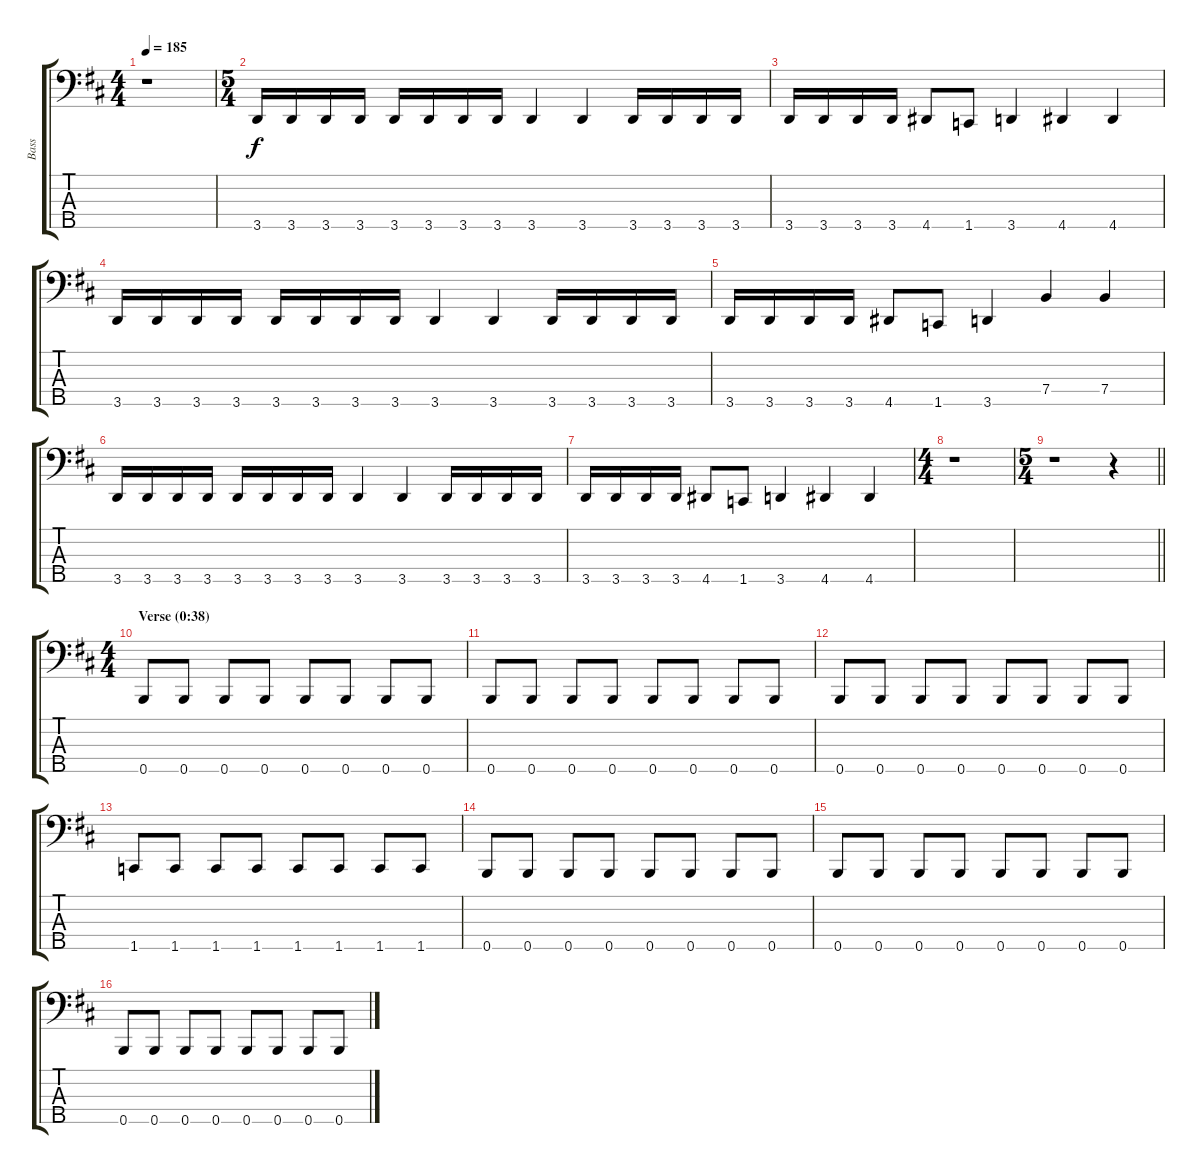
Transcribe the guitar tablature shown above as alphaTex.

\track ("Bass" "Bass") {instrument electricbassfinger}
\staff {score tabs}
\tuning (G2 D2 A1 E1 B0) {hide}
\ts (4 4)
\tempo 185
\clef f4
\ks bminor
r.1{dy f} |
\ts (5 4)
3.5.16 3.5.16 3.5.16 3.5.16 3.5.16 3.5.16 3.5.16 3.5.16 3.5.4 3.5.4 3.5.16 3.5.16 3.5.16 3.5.16 |
3.5.16 3.5.16 3.5.16 3.5.16 4.5.8 1.5.8 3.5.4 4.5.4 4.5.4 |
3.5.16 3.5.16 3.5.16 3.5.16 3.5.16 3.5.16 3.5.16 3.5.16 3.5.4 3.5.4 3.5.16 3.5.16 3.5.16 3.5.16 |
3.5.16 3.5.16 3.5.16 3.5.16 4.5.8 1.5.8 3.5.4 7.4.4 7.4.4 |
3.5.16 3.5.16 3.5.16 3.5.16 3.5.16 3.5.16 3.5.16 3.5.16 3.5.4 3.5.4 3.5.16 3.5.16 3.5.16 3.5.16 |
3.5.16 3.5.16 3.5.16 3.5.16 4.5.8 1.5.8 3.5.4 4.5.4 4.5.4 |
\ts (4 4)
r.1 |
\ts (5 4)
\barLineRight lightlight
r.1 r.4 |
\ts (4 4)
\section ("" "Verse (0:38)")
0.5.8 0.5.8 0.5.8 0.5.8 0.5.8 0.5.8 0.5.8 0.5.8 |
0.5.8 0.5.8 0.5.8 0.5.8 0.5.8 0.5.8 0.5.8 0.5.8 |
0.5.8 0.5.8 0.5.8 0.5.8 0.5.8 0.5.8 0.5.8 0.5.8 |
1.5.8 1.5.8 1.5.8 1.5.8 1.5.8 1.5.8 1.5.8 1.5.8 |
0.5.8 0.5.8 0.5.8 0.5.8 0.5.8 0.5.8 0.5.8 0.5.8 |
0.5.8 0.5.8 0.5.8 0.5.8 0.5.8 0.5.8 0.5.8 0.5.8 |
0.5.8 0.5.8 0.5.8 0.5.8 0.5.8 0.5.8 0.5.8 0.5.8
